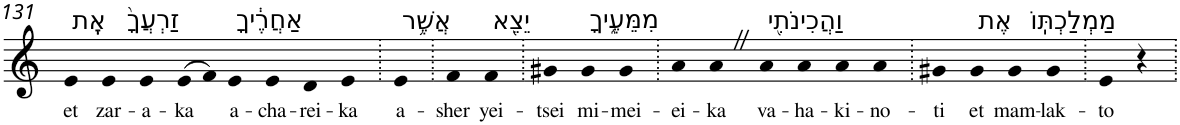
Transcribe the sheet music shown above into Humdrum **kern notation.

**kern	**text
*part1	*part1
*staff1	*staff1
*I"Piano	*
*I'Pno	*
!!LO:PB:g=z
*clefG2	*
*k[]	*
=131	=131
!LO:TX:a:t=אֶֽת	!
!	!LO:LY:b
4e	et
!LO:TX:a:t=זַרְעֲךָ֙	!
!	!LO:LY:b
4e	zar-
!	!LO:LY:b
4e	-a-
!	!LO:LY:b
(>8e	-ka
8f)	.
!LO:TX:a:t=אַחֲרֶ֔יךָ	!
!	!LO:LY:b
4e	a-
!	!LO:LY:b
4e	-cha-
!	!LO:LY:b
4d	-rei-
!	!LO:LY:b
4e	-ka
=132.	=132.
!LO:TX:a:t=אֲשֶׁ֥ר	!
!	!LO:LY:b
4e	a-
=133.	=133.
!	!LO:LY:b
4f	-sher
!LO:TX:a:t=יֵצֵ֖א	!
!	!LO:LY:b
4f	yei-
=134.	=134.
!	!LO:LY:b
4g#X	-tsei
!LO:TX:a:t=מִמֵּעֶ֑יךָ	!
!	!LO:LY:b
4g#	mi-
!	!LO:LY:b
4g#	-mei-
=135.	=135.
!	!LO:LY:b
4a	-ei-
!	!LO:LY:b
4aZ	-ka
!LO:TX:a:t=וַהֲכִינֹתִ֖י	!
!	!LO:LY:b
4a	va-
!	!LO:LY:b
4a	-ha-
!	!LO:LY:b
4a	-ki-
!	!LO:LY:b
4a	-no-
=136.	=136.
!	!LO:LY:b
4g#X	-ti
!LO:TX:a:t=אֶת	!
!	!LO:LY:b
4g#	et
!LO:TX:a:t=מַמְלַכְתּֽוֹ	!
!	!LO:LY:b
4g#	mam-
!	!LO:LY:b
4g#	-lak-
=137.	=137.
!	!LO:LY:b
4e	-to
4r	.
=.	=.
*-	*-
